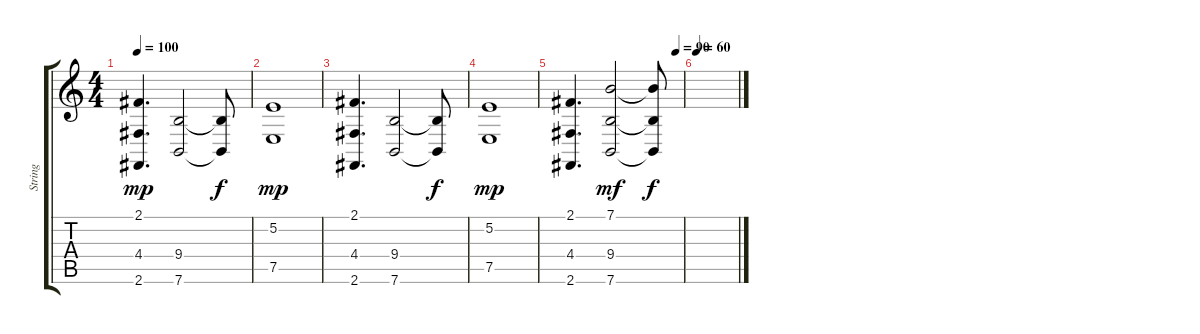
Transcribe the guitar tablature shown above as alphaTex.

\track ("String" "String") {instrument stringensemble1}
\staff {score tabs}
\tuning (E4 B3 G3 D3 A2 E2) {hide}
\ts (4 4)
\tempo 100
\clef g2
\ks c
(2.1 4.4 2.6).4{d dy mp} (9.4 7.6).2 (9.4{t} 7.6{t}).8{dy f} |
(5.2 7.5).1{dy mp} |
(2.1 4.4 2.6).4{d} (9.4 7.6).2 (9.4{t} 7.6{t}).8{dy f} |
(5.2 7.5).1{dy mp} |
\tempo (90 0.9375)
(2.1 4.4 2.6).4{d} (7.1 9.4 7.6).2{dy mf} (7.1{t} 9.4{t} 7.6{t}).8{dy f} |
\tempo 60
